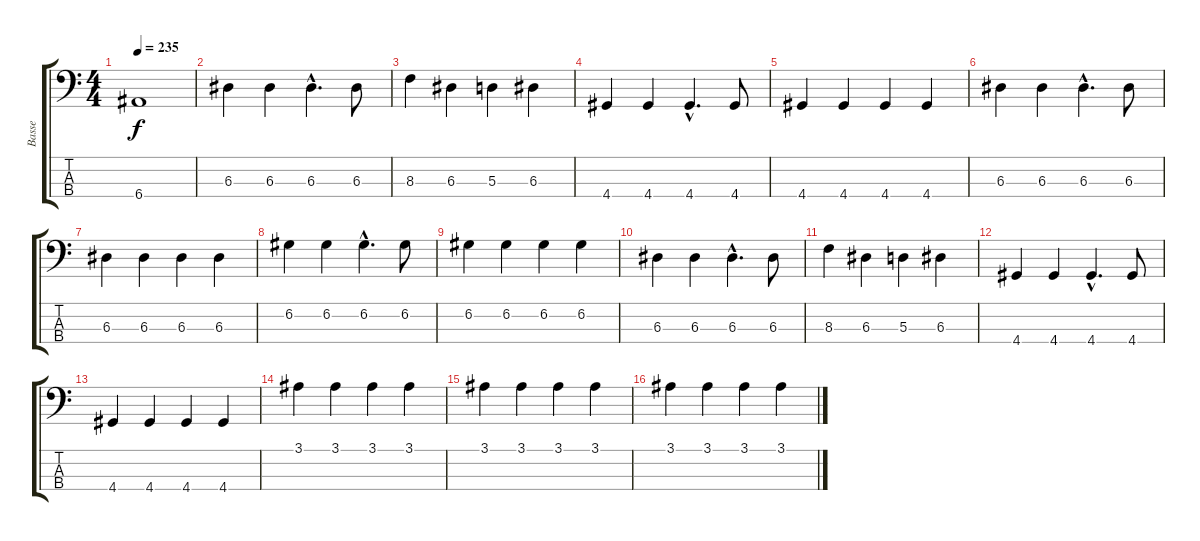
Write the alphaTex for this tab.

\track ("Basse" "Basse") {instrument electricbassfinger}
\staff {score tabs}
\tuning (G2 D2 A1 E1) {hide}
\ts (4 4)
\tempo 235
\clef f4
\ks c
6.4{t}.1{dy f} |
6.3.4 6.3.4 6.3{hac}.4{d} 6.3.8 |
8.3.4 6.3.4 5.3.4 6.3.4 |
4.4.4 4.4.4 4.4{hac}.4{d} 4.4.8 |
4.4.4 4.4.4 4.4.4 4.4.4 |
6.3.4 6.3.4 6.3{hac}.4{d} 6.3.8 |
6.3.4 6.3.4 6.3.4 6.3.4 |
6.2.4 6.2.4 6.2{hac}.4{d} 6.2.8 |
6.2.4 6.2.4 6.2.4 6.2.4 |
6.3.4 6.3.4 6.3{hac}.4{d} 6.3.8 |
8.3.4 6.3.4 5.3.4 6.3.4 |
4.4.4 4.4.4 4.4{hac}.4{d} 4.4.8 |
4.4.4 4.4.4 4.4.4 4.4.4 |
3.1.4 3.1.4 3.1.4 3.1.4 |
3.1.4 3.1.4 3.1.4 3.1.4 |
3.1.4 3.1.4 3.1.4 3.1.4
